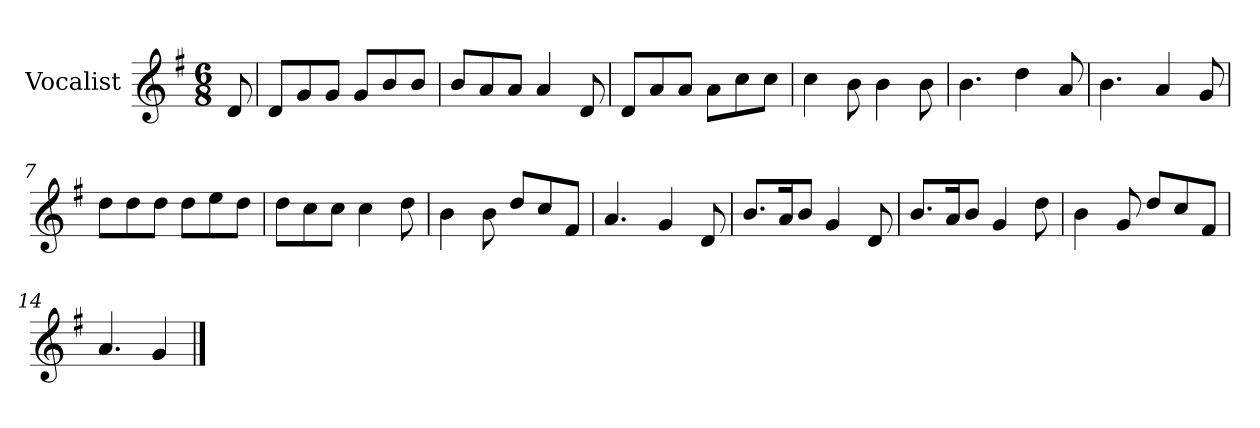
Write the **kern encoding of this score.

**kern
*part1
*staff1
*I"Vocalist
*k[f#]
*G:
*M6/8
=
8d
=1
8dL
8g
8gJ
8gL
8b
8bJ
=2
8bL
8a
8aJ
4a
8d
=3
8dL
8a
8aJ
8aL
8cc
8ccJ
=4
4cc
8b
4b
8b
=5
4.b
4dd
8a
=6
4.b
4a
8g
=7
8ddL
8dd
8ddJ
8ddL
8ee
8ddJ
=8
8ddL
8cc
8ccJ
4cc
8dd
=9
4b
8b
8ddL
8cc
8f#J
=10
4.a
4g
8d
=11
8.bL
16aK
8bJ
4g
8d
=12
8.bL
16aK
8bJ
4g
8dd
=13
4b
8g
8ddL
8cc
8f#J
=14
4.a
4g
==
*-
